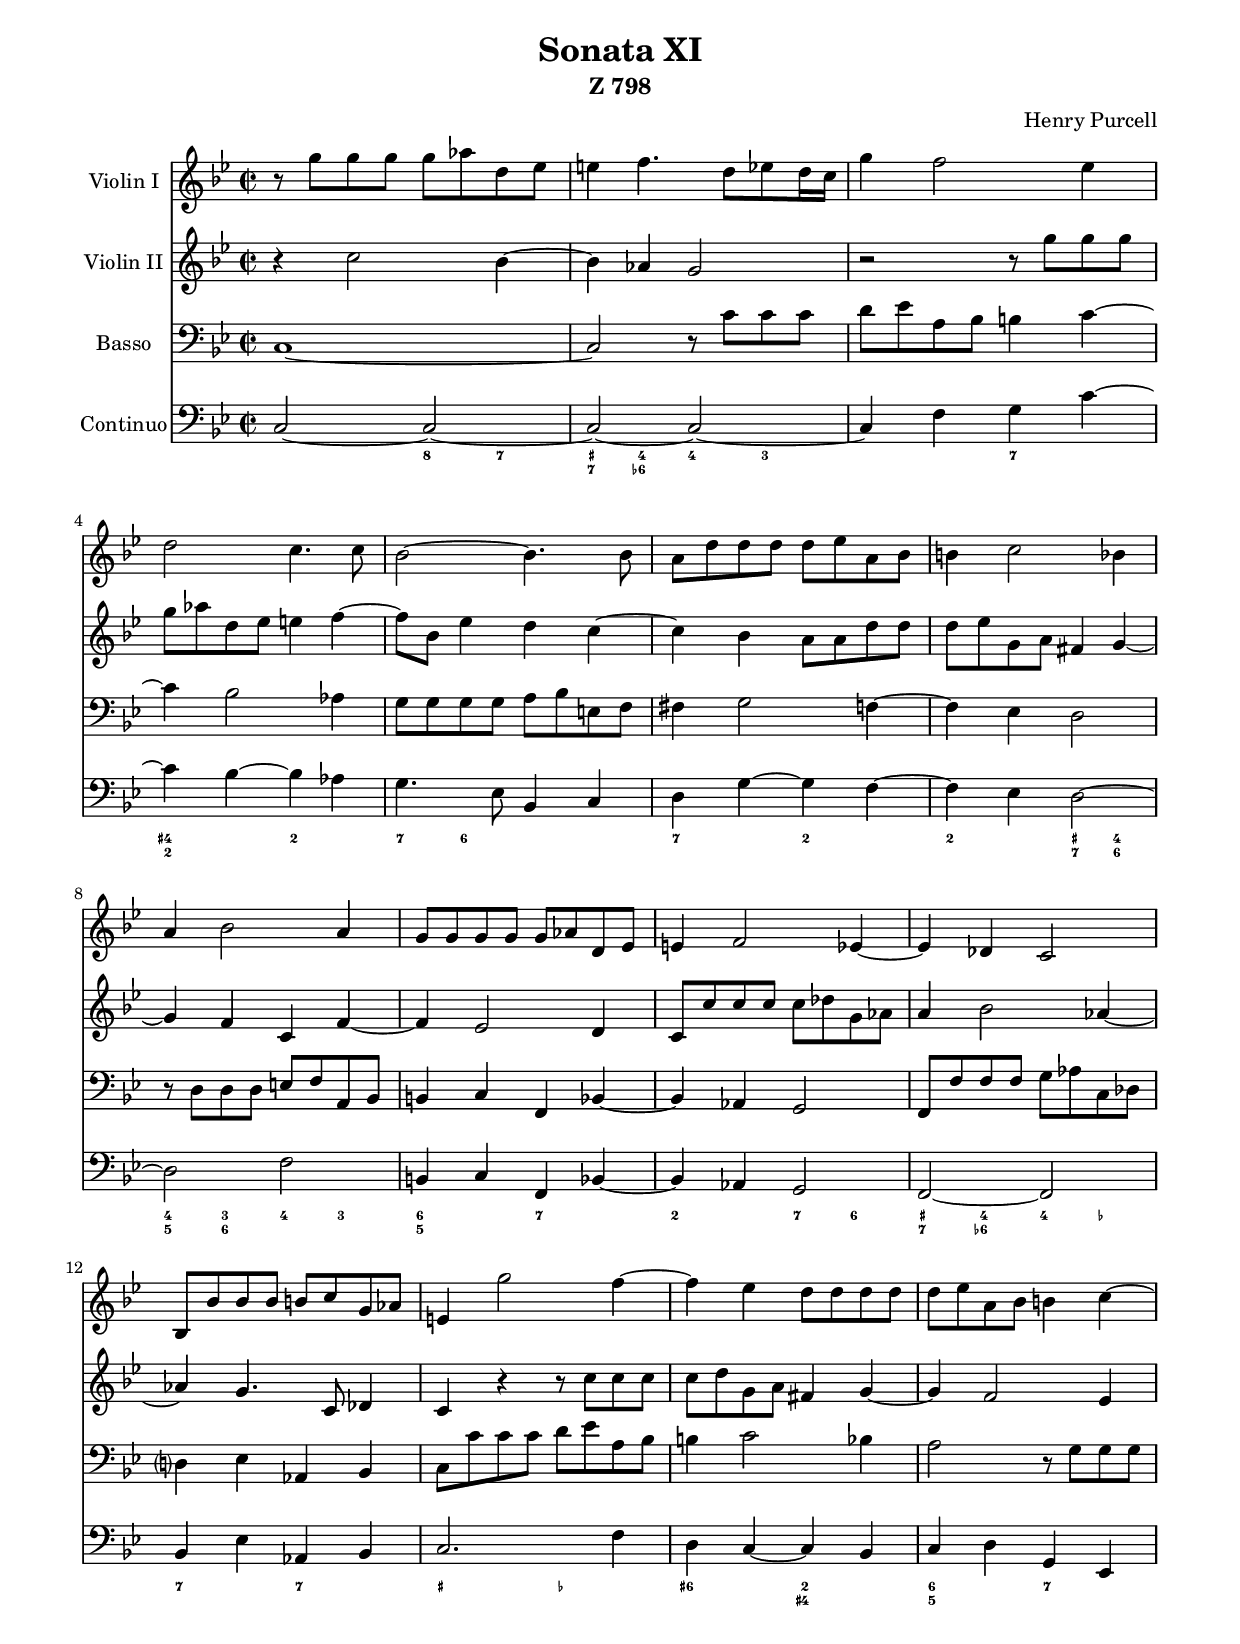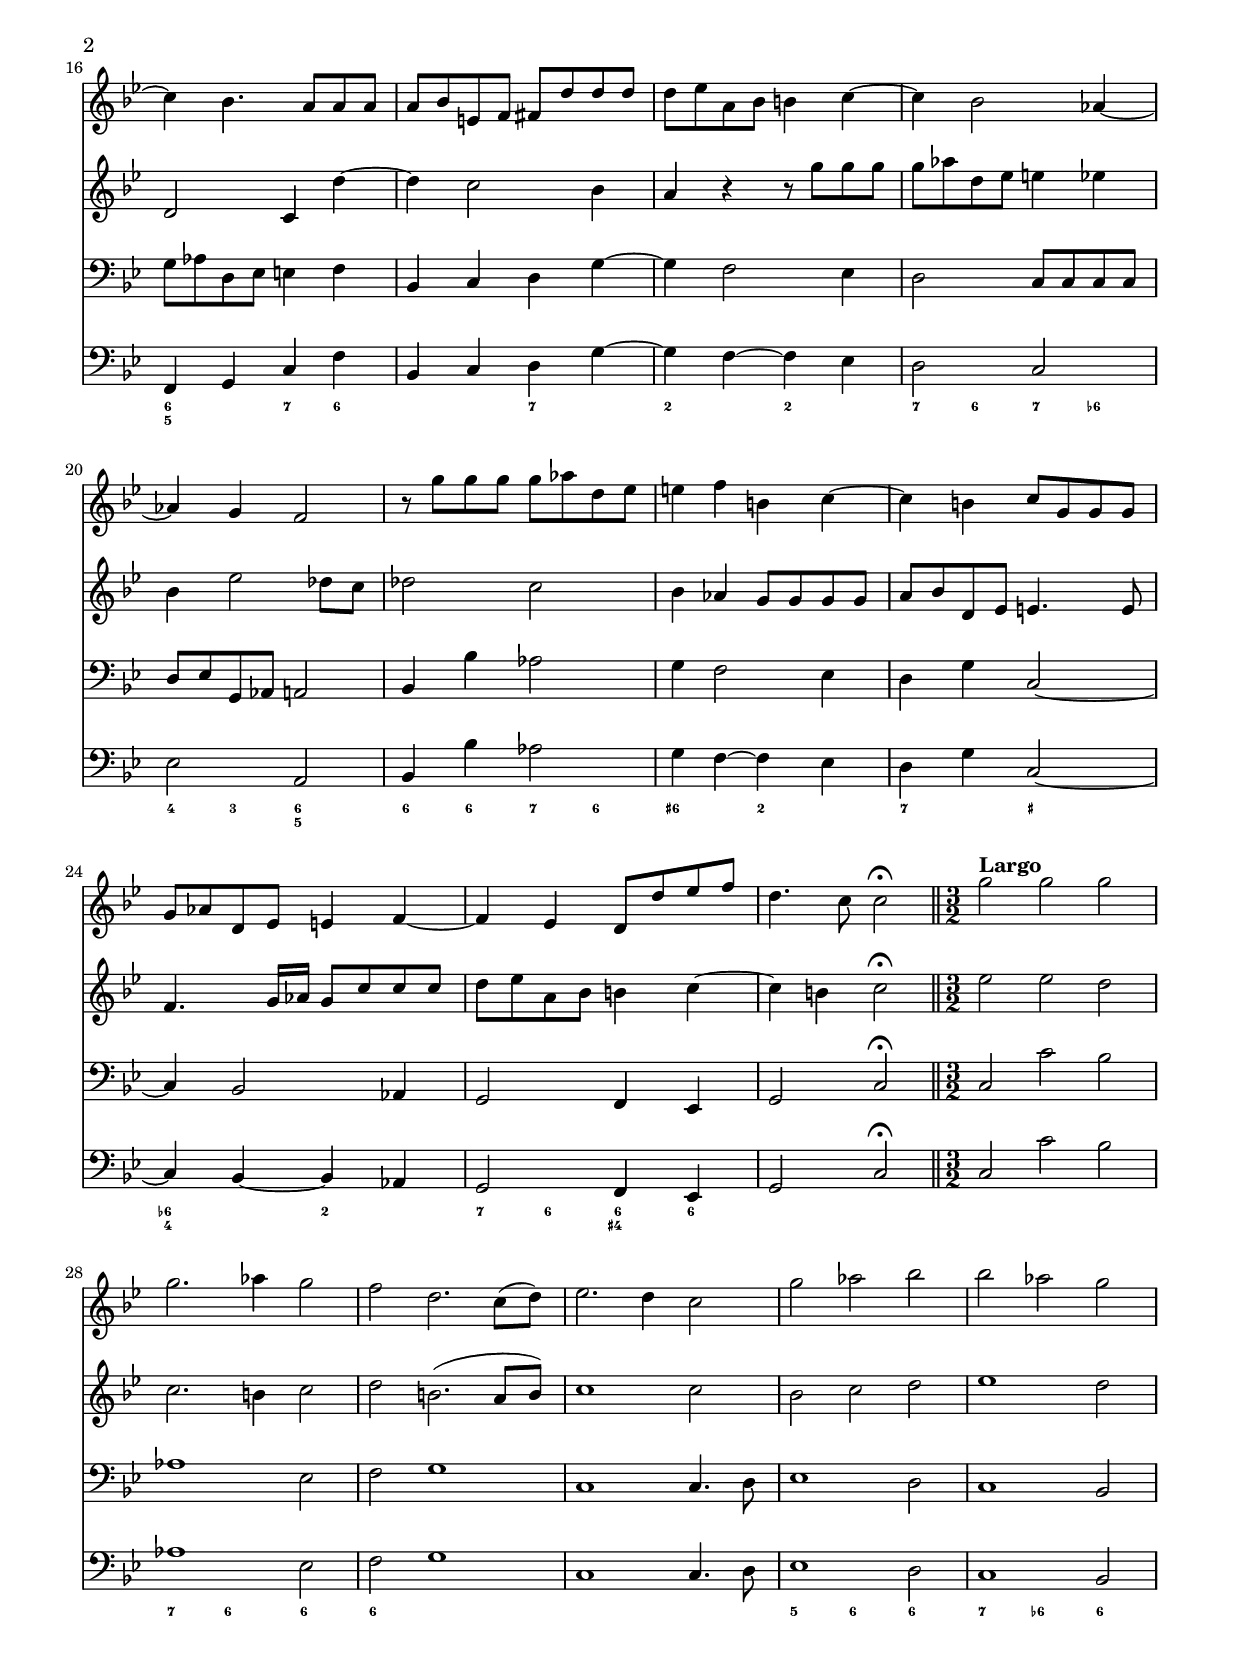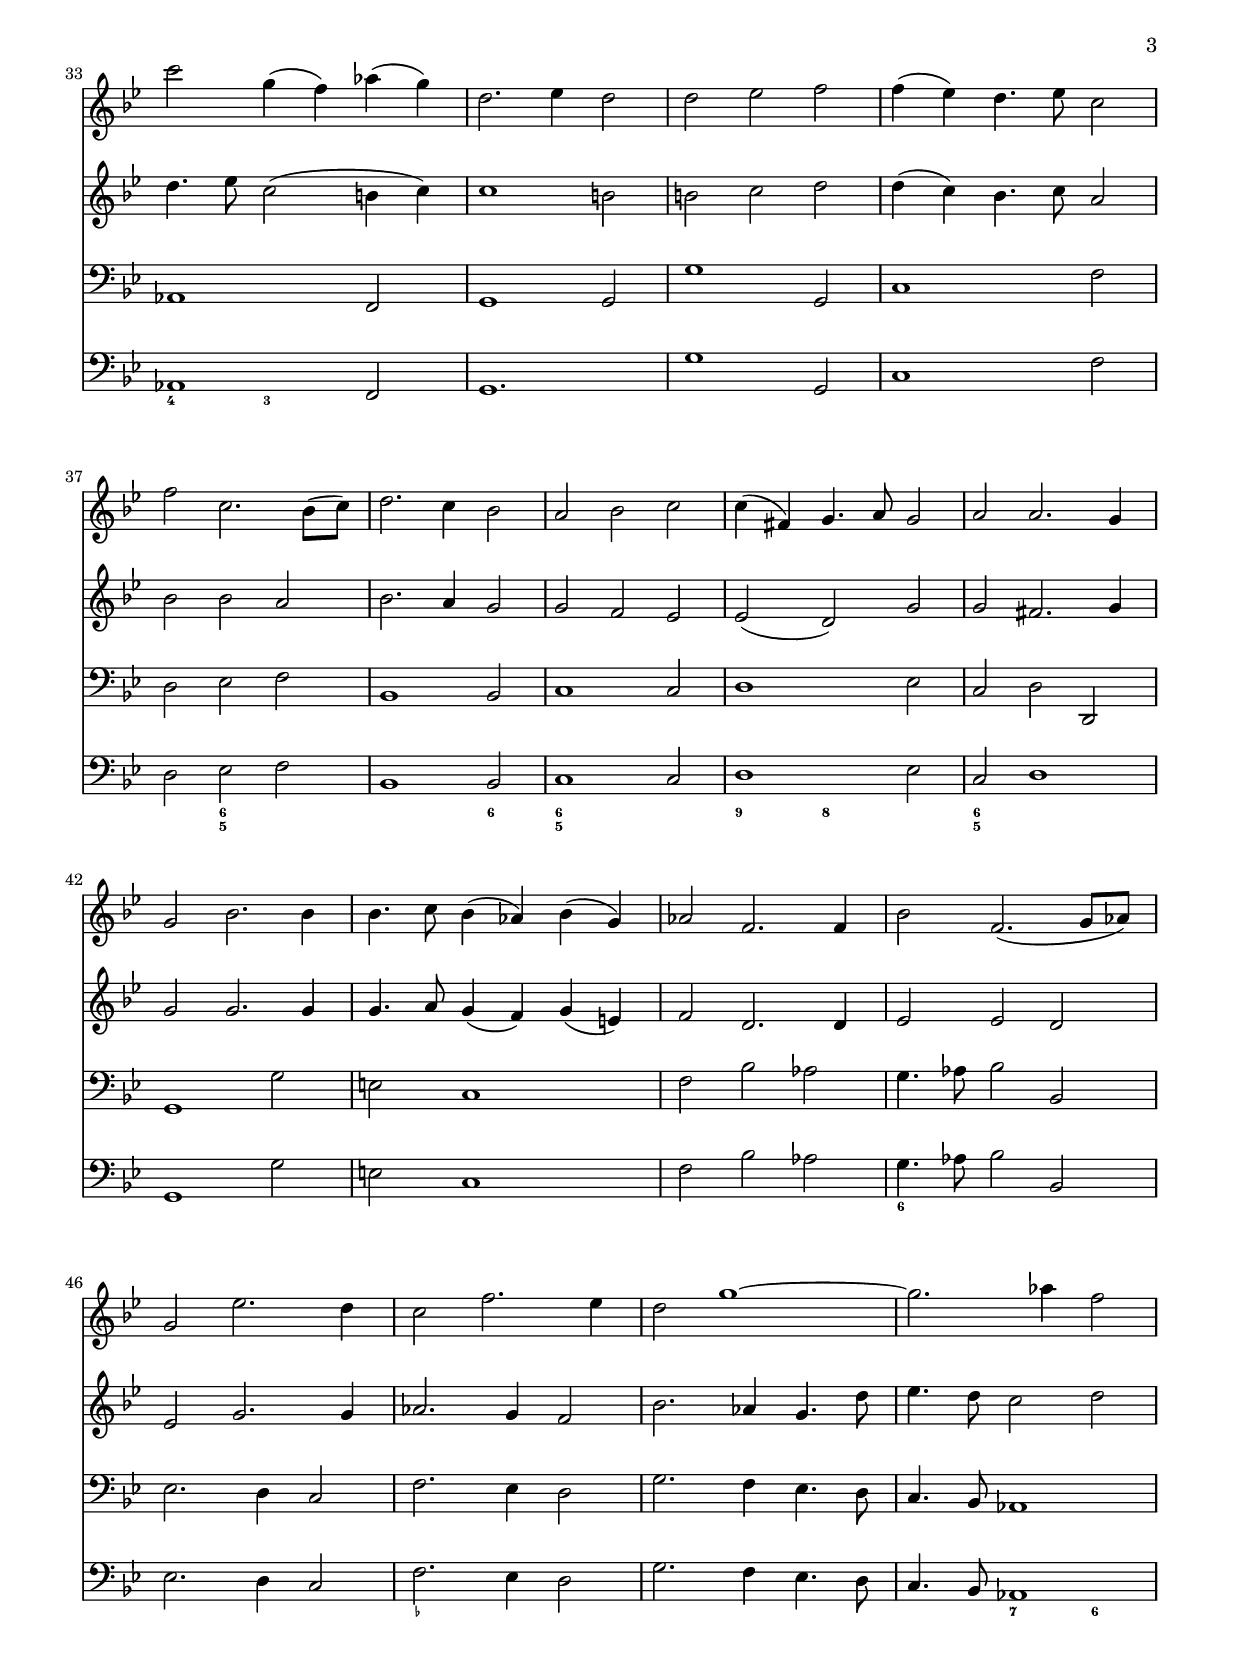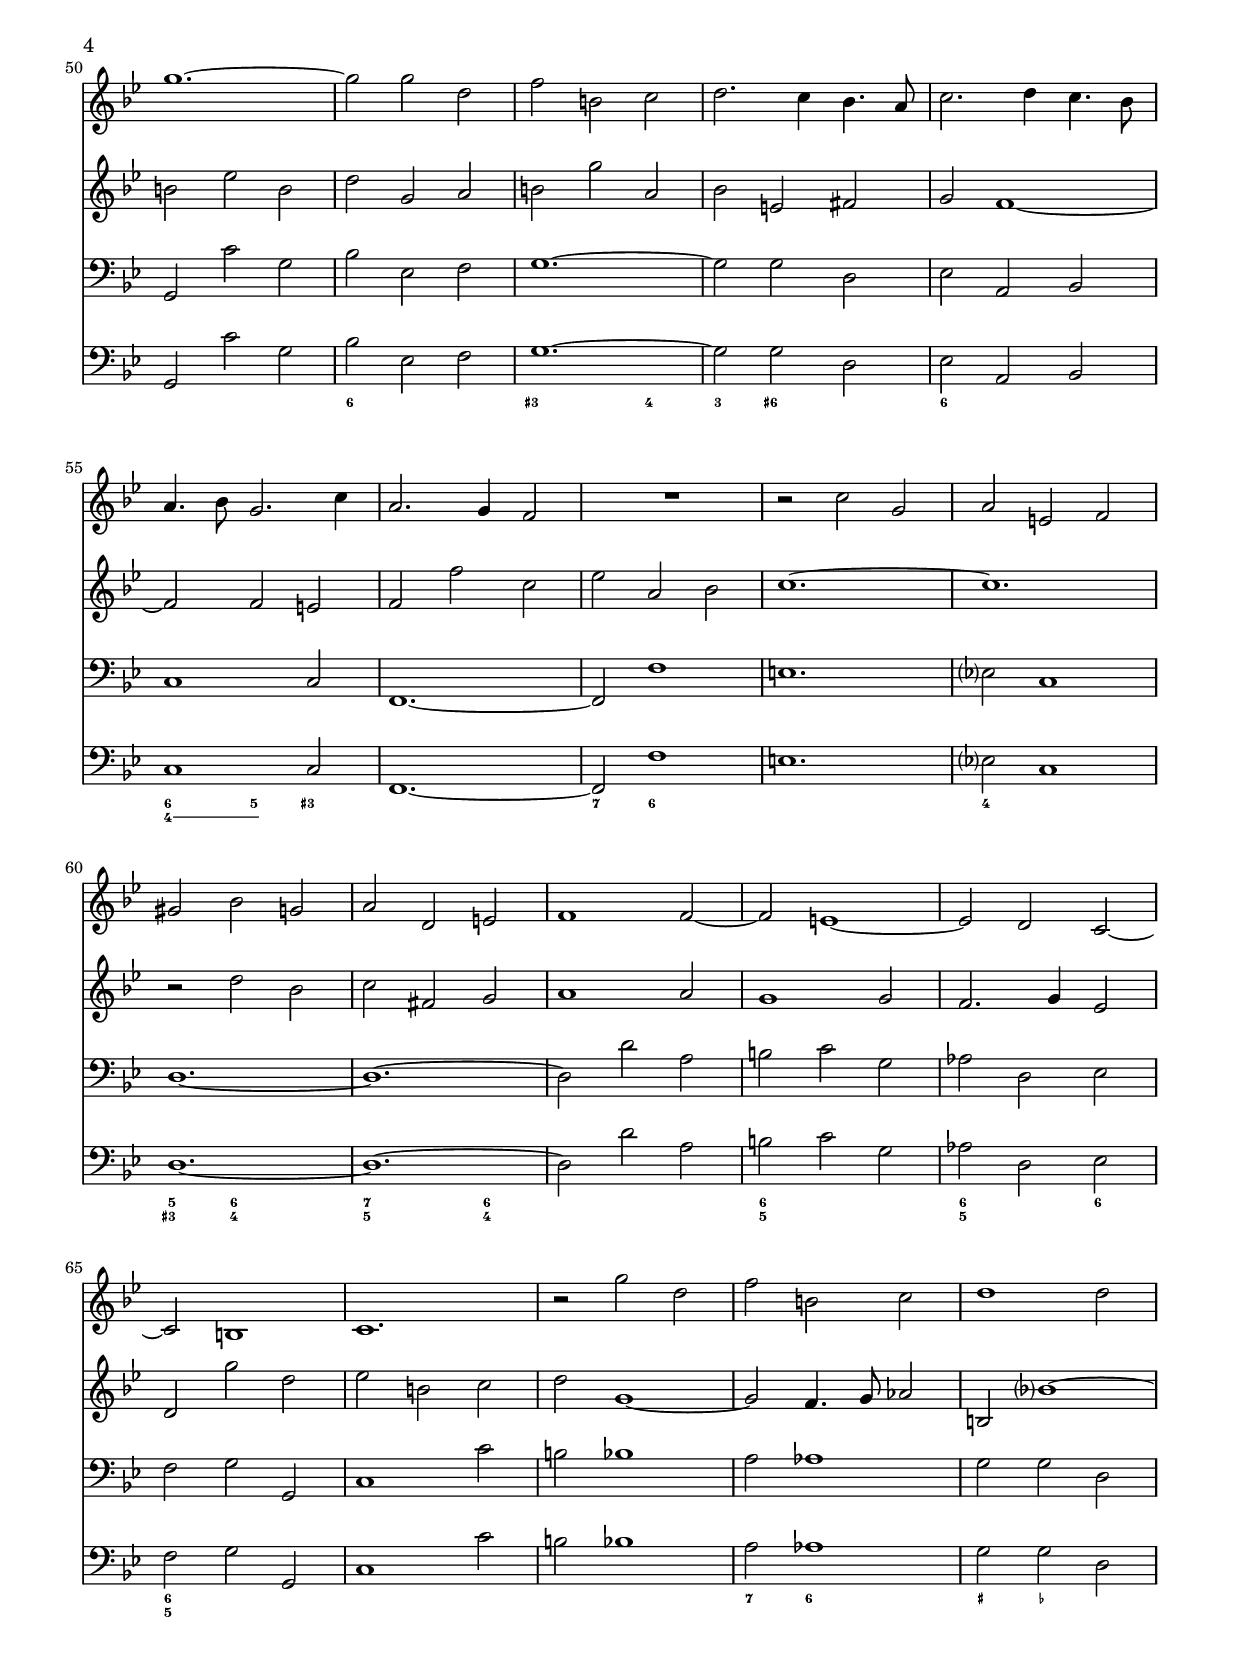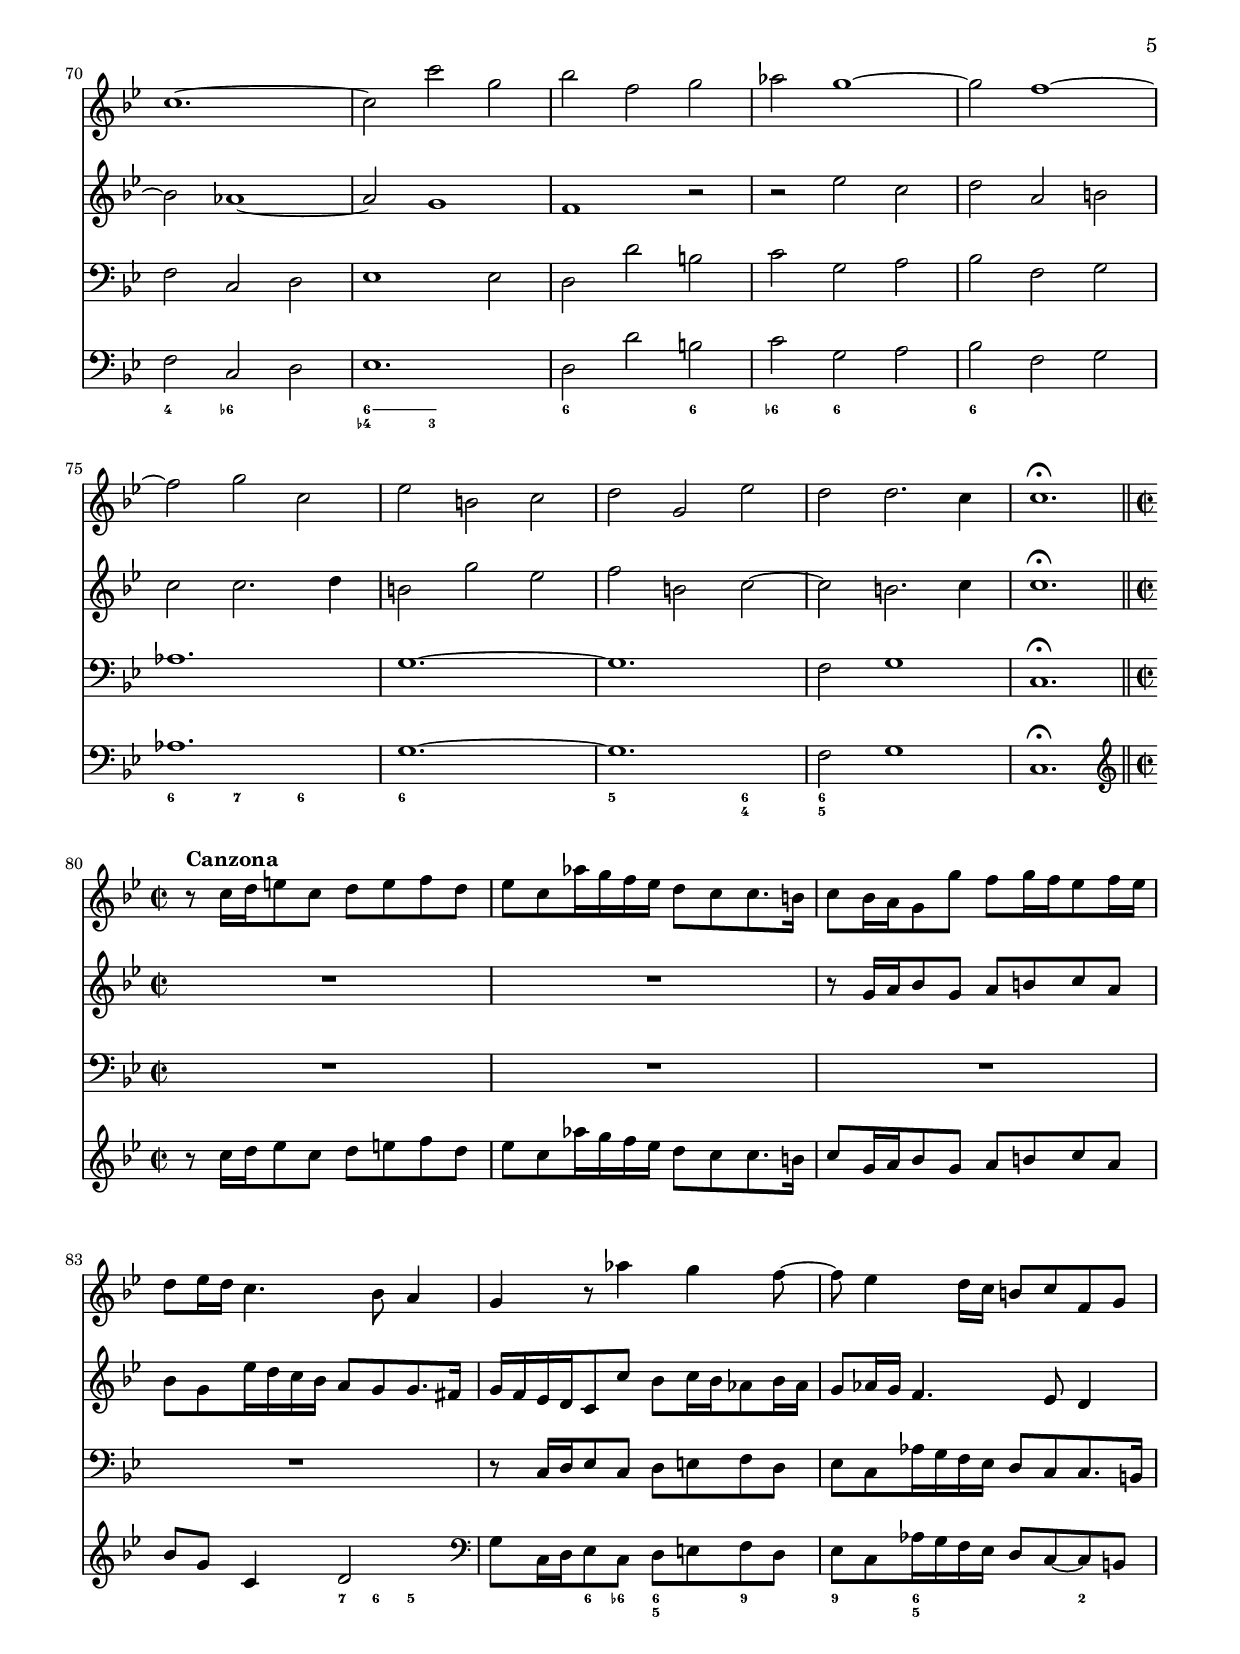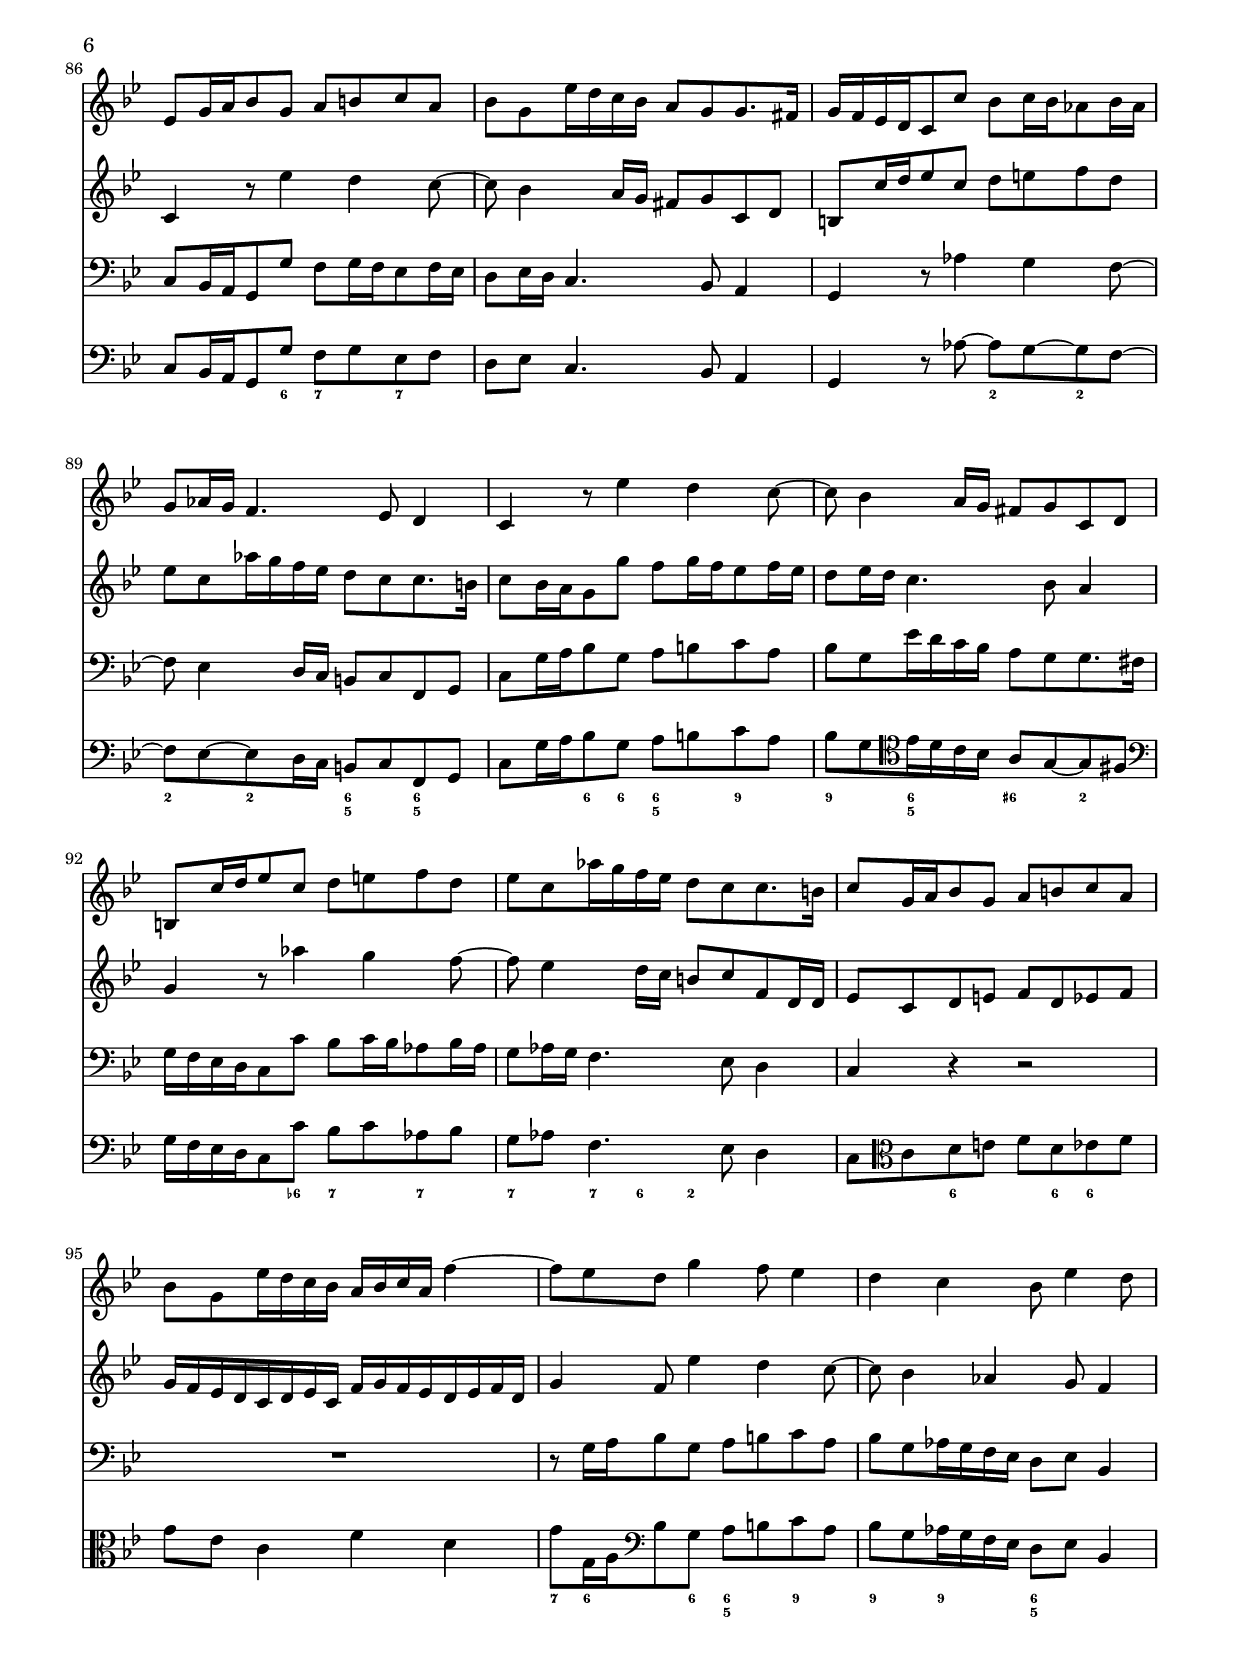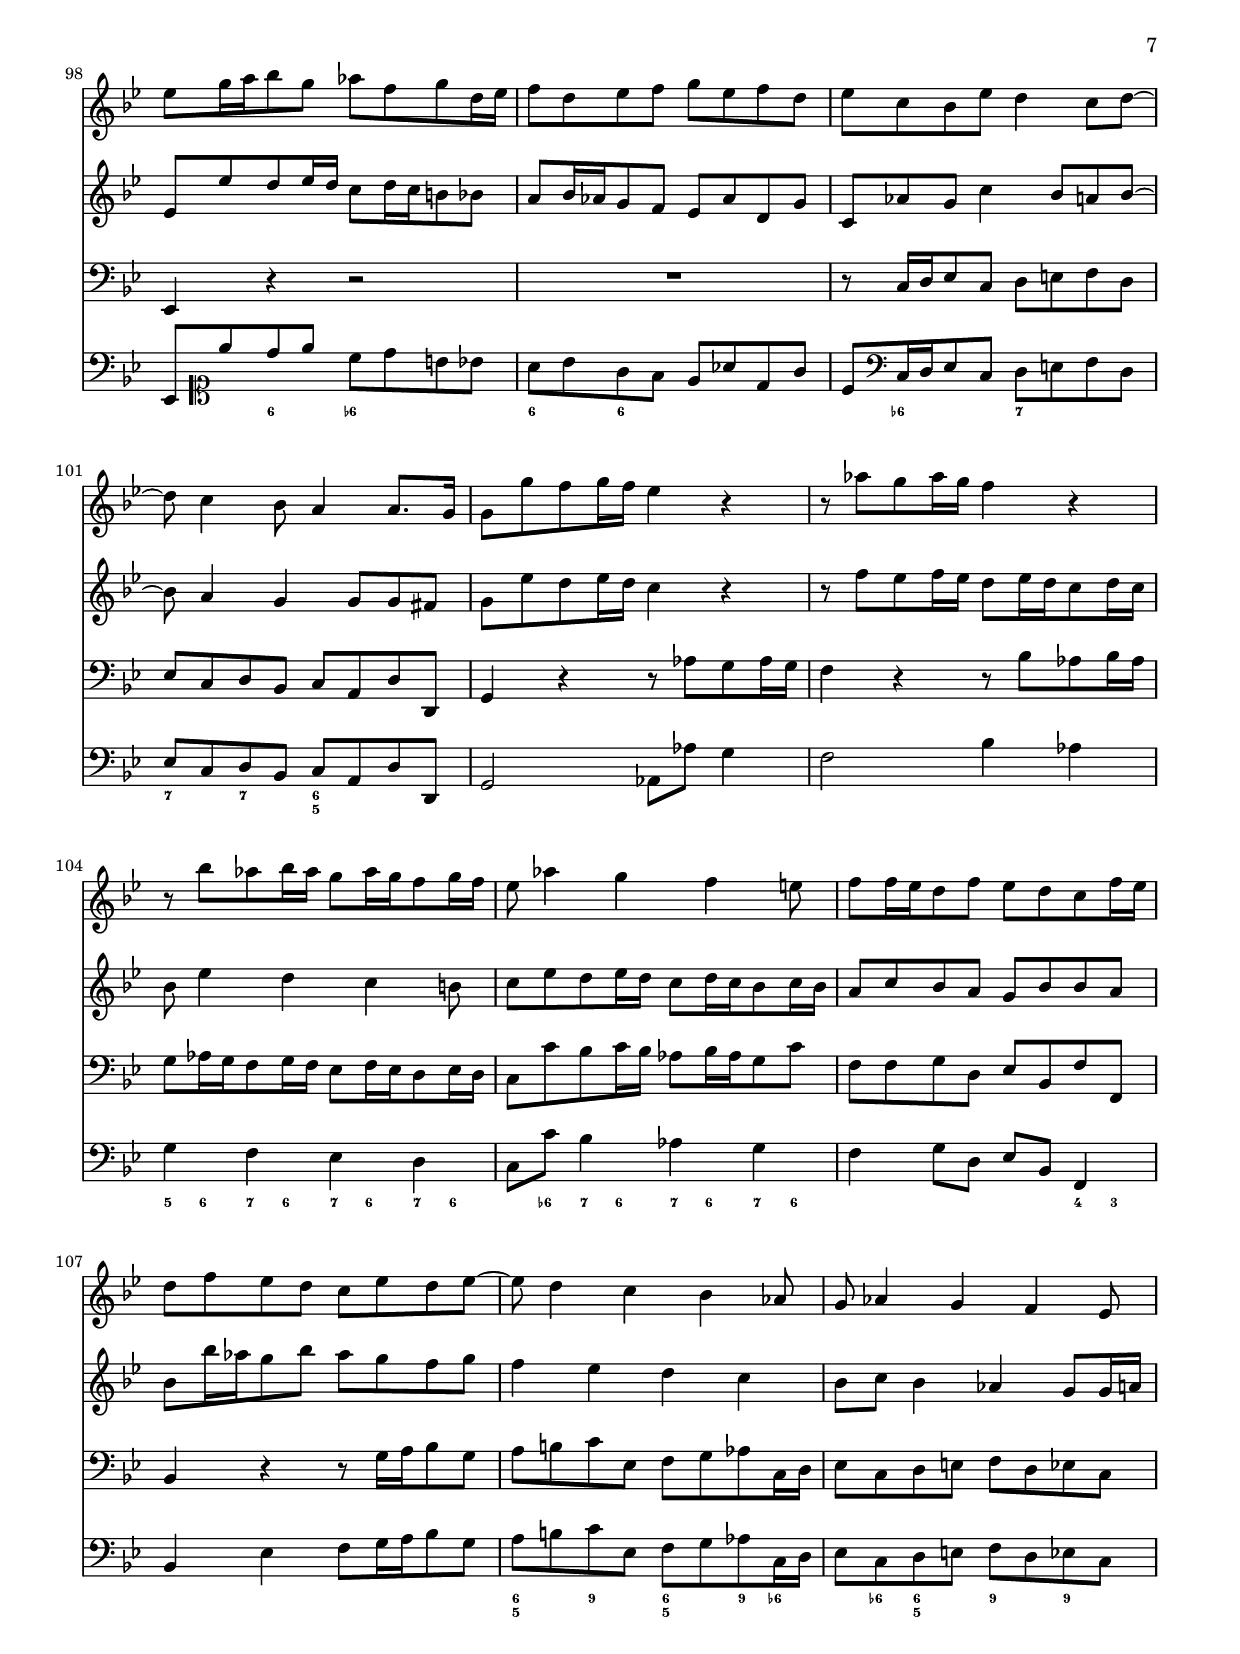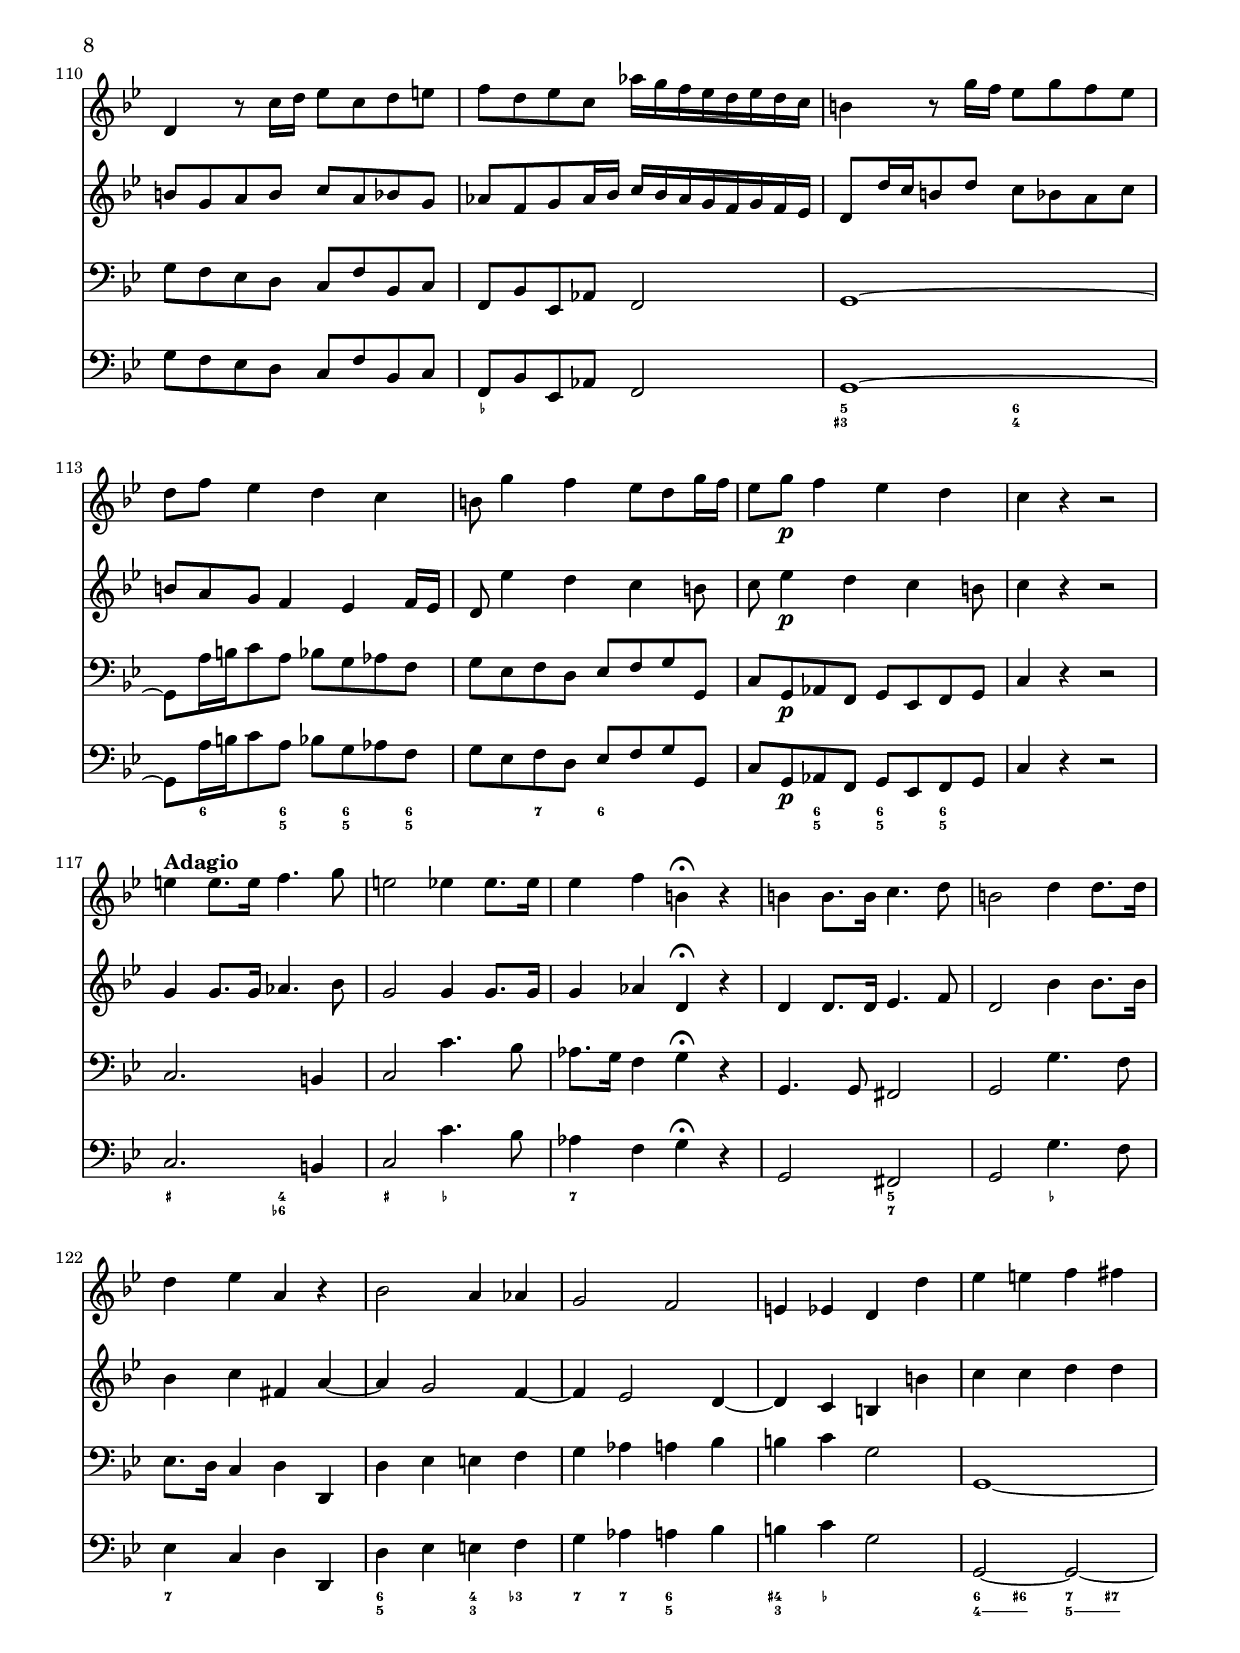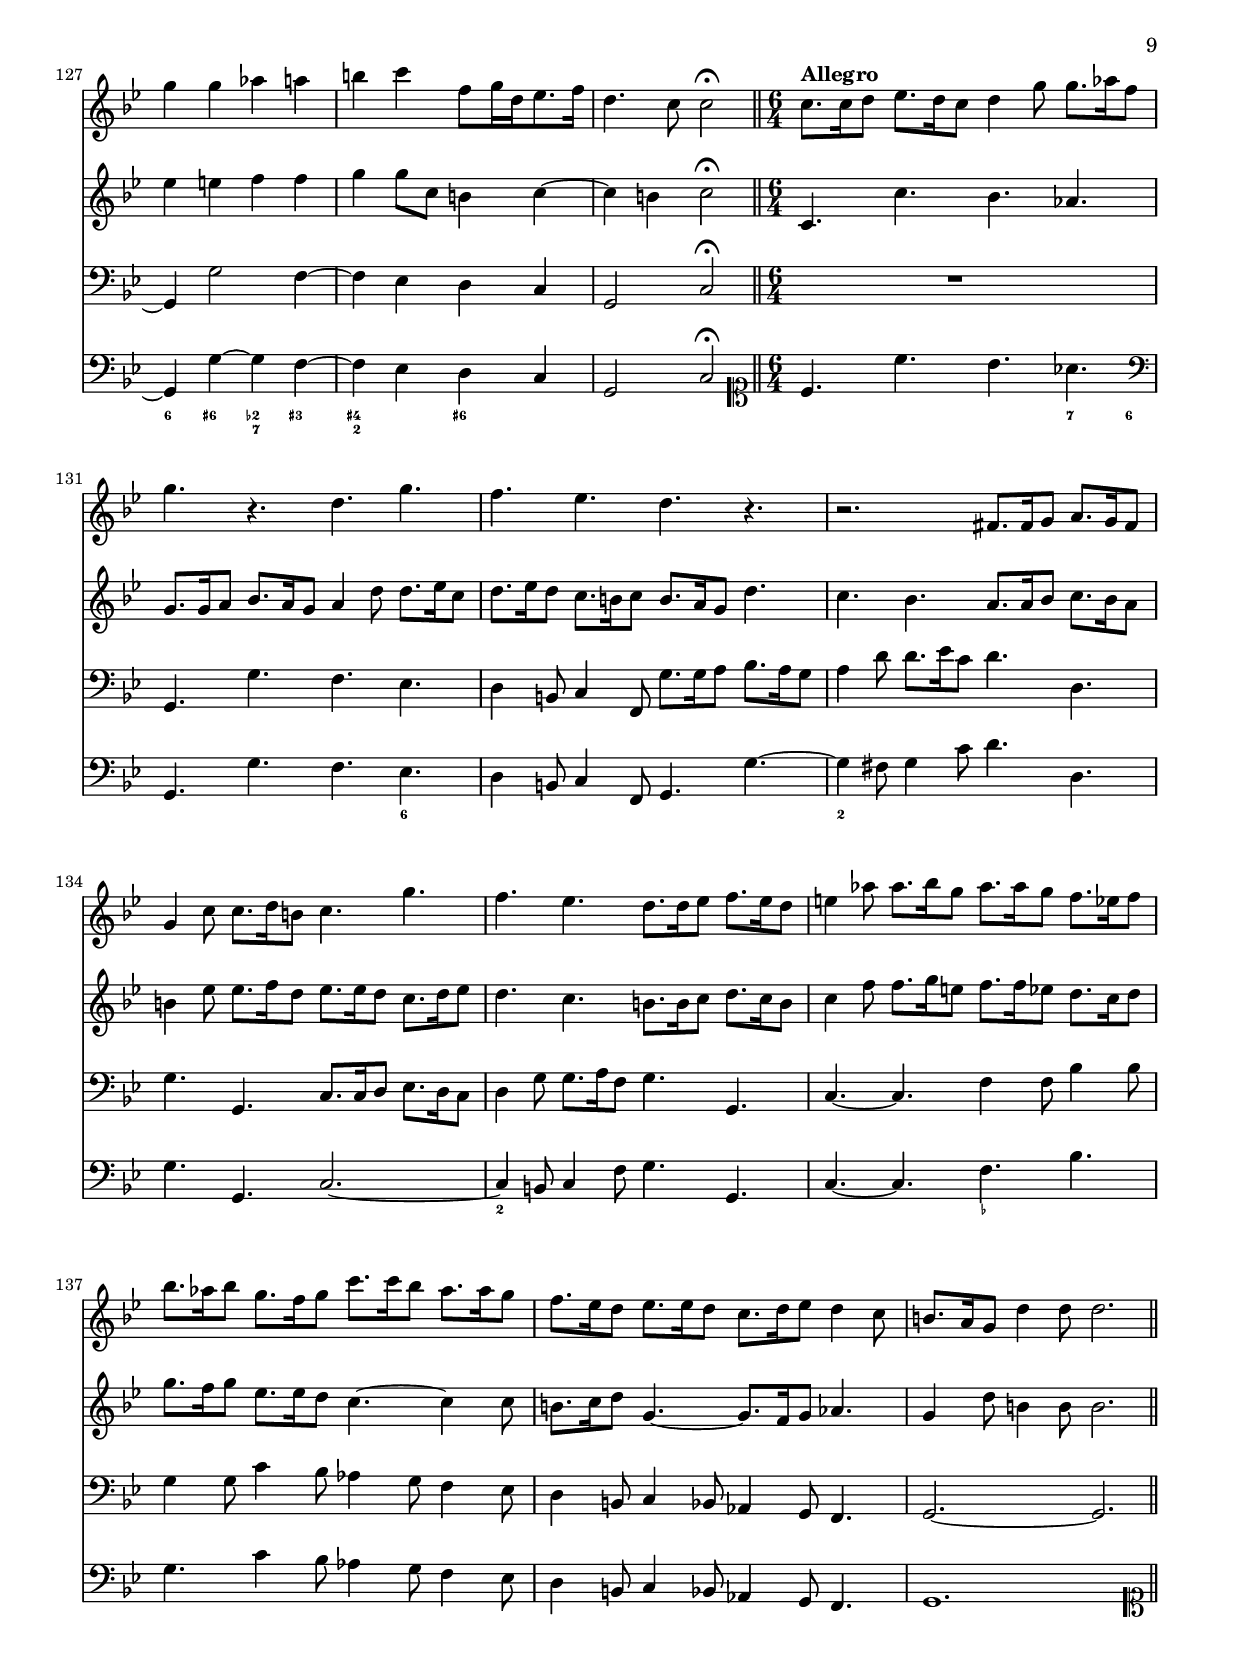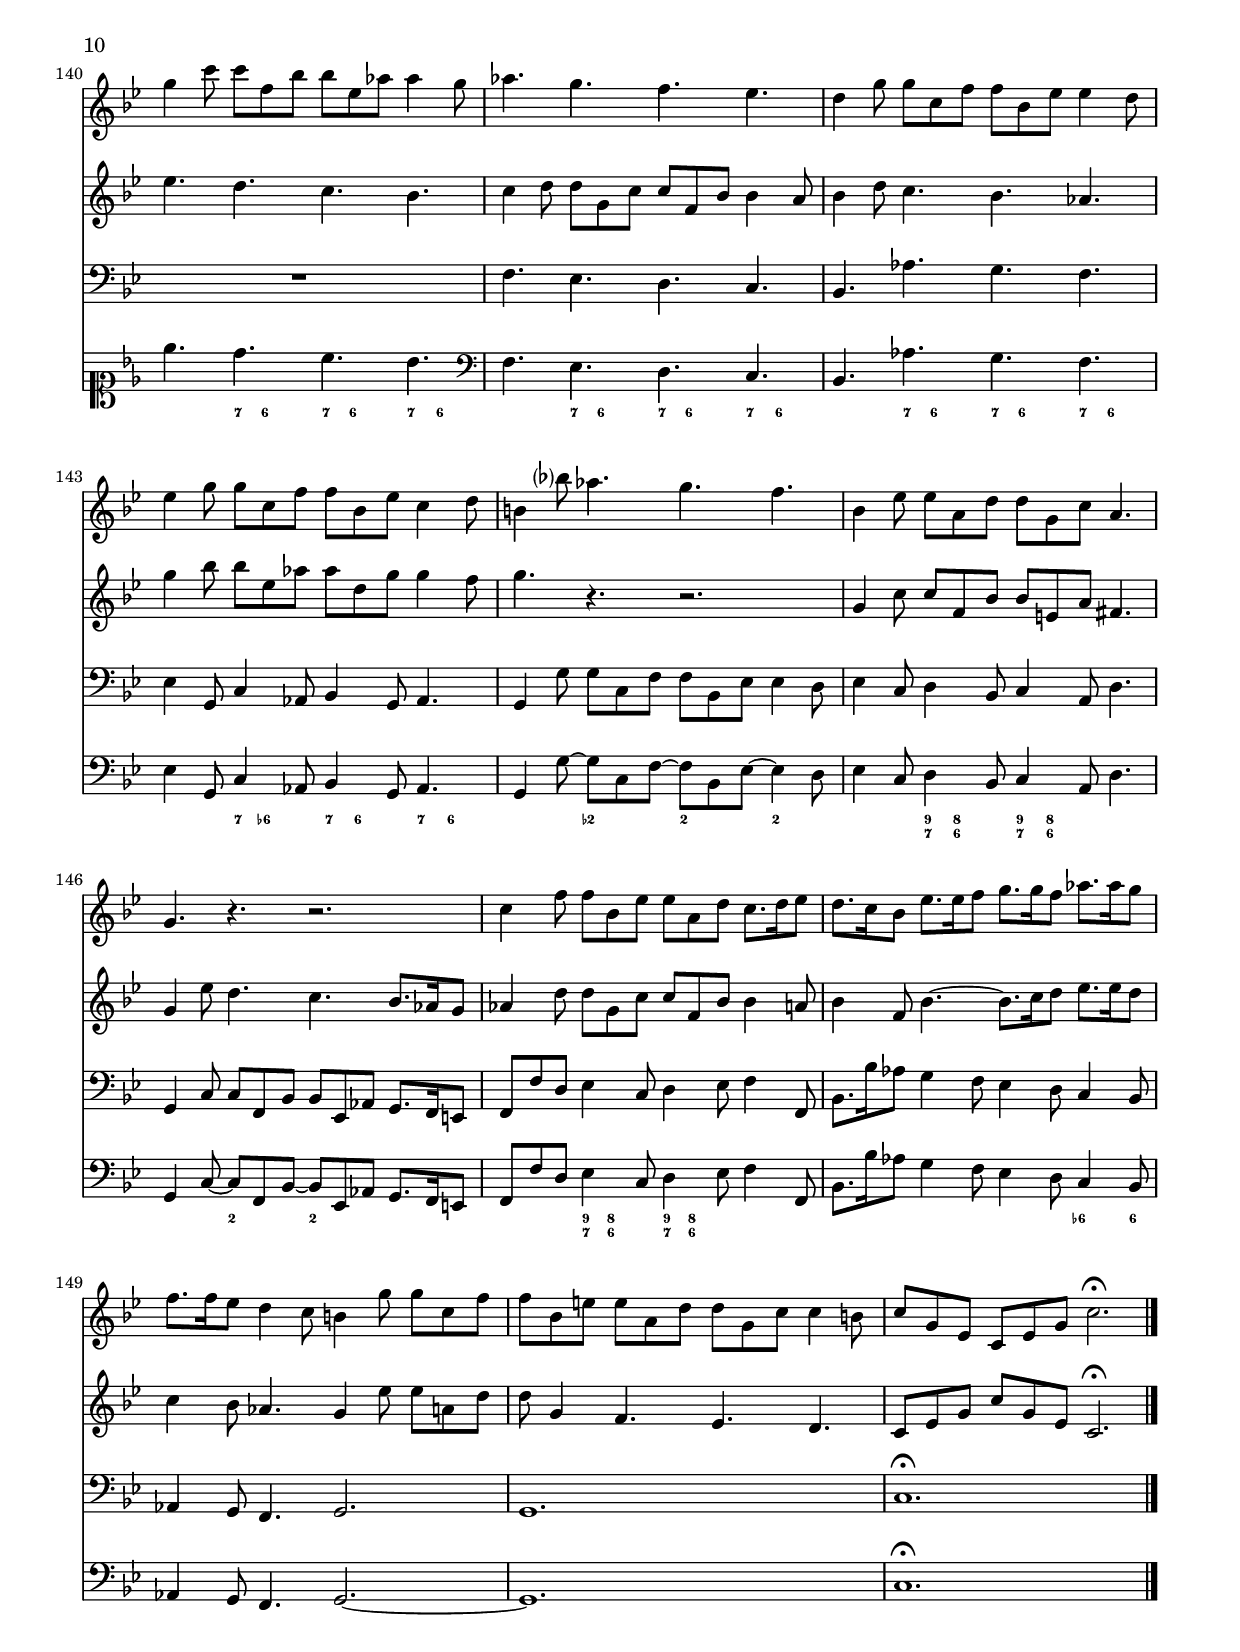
\version "2.18.2"

\include "config.ly"

adag  = \markup { \bold Adagio }
alleg = \markup { \bold Allegro }
canz  = \markup { \bold Canzona }
larg  = \markup { \bold Largo }

vlone = \relative c''' {
	\clef treble \key g \minor \time 2/2
	r8 g g g g aes d, es
	e4 f4. d8 es d16 c
	g'4 f2 es4
	d2 c4. c8                                          % m 4
	bes2 ~ bes4. bes8
	a d d d d es a, bes
	b4 c2 bes4
	a4 bes2 a4                                         % m 8
	g8 g g g g aes d, es
	e4 f2 es4 ~
	es des c2
	bes8 bes' bes bes b c g aes                        % m 12
	e4 g'2 f4 ~
	f es d8 d d d
	d es a, bes b4 c ~
	c bes4. a8 a a                                     % m 16
	a bes e, f fis d' d d
	d es a, bes b4 c ~
	c bes2 aes4 ~
	aes g f2                                           % m 20
	r8 g' g g g aes d, es
	e4 f b, c ~
	c b c8 g g g
	g aes d, es e4 f ~                                 % m 24
	f es d8 d' es f
	d4. c8 c2\fermata \bar "||"

	% largo
	\time 3/2 g'2^\larg g g
	g2. aes4 g2                                        % m 28
	f d2. c8( d)
	es2. d4 c2
	g' aes bes
	bes aes g                                          % m 32
	c g4( f) aes( g)
	d2. es4 d2
	d es f
	f4( es) d4. es8 c2                                 % m 36
	f c2. \shape #'((0 . 0) (0 . -0.3) (0 . -0.3) (0 . 0)) Slur
	    bes8( c)
	d2. c4 bes2
	a bes c
	c4( fis,) g4. a8 g2                                % m 40
	a2 a2. g4
	g2 bes2. bes4
	bes4. c8 bes4( aes) bes( g)
	aes2 f2. f4                                        % m 44
	bes2 f2.( g8 aes)
	g2 es'2. d4
	c2 f2. es4
	d2 g1 ~                                            % m 48
	g2. aes4 f2
	g1. ~
	g2 g d
	f b, c                                             % m 52
	d2. c4 bes4. a8
	c2. d4 c4. bes8
	a4. bes8 g2. c4
	a2. g4 f2                                          % m 56
	R1.
	r2 c' g
	a e f
	gis bes g                                          % m 60
	a d, e
	f1 f2 ~
	f e1 ~
	e2 d c ~                                           % m 64
	c b1
	c1.
	r2 g'' d
	f b, c                                             % m 68
	d1 d2
	c1. ~
	c2 c' g
	bes f g                                            % m 72
	aes g1 ~
	g2 f1 ~
	f2 g c,
	es b c                                             % m 76
	d g, es'
	d d2. c4
	c1.\fermata \bar "||"

	% canzona
	\time 2/2 r8^\canz c16 d e8 c d e f d              % m 80
	es c aes'16 g f es d8 c c8. b16
	c8 bes16 a g8 g' f g16 f es8 f16 es
	d8 es16 d c4. bes8 a4
	g r8 aes'4 g f8 ~                                  % m 84
	f es4 d16 c b8 c f, g
	es g16 a bes8 g a b c a
	bes g es'16 d c bes a8 g g8. fis16
	g f es d c8 c' bes c16 bes aes8 bes16 aes          % m 88
	g8 aes16 g f4. es8 d4
	c r8 es'4 d c8 ~
	c bes4 a16 g fis8 g c, d
	b c'16 d es8 c d e f d                             % m 92
	es c aes'16 g f es d8 c c8. b16
	c8 g16 a bes8 g a b c a
	bes g es'16 d c bes a bes c a f'4 ~
	f8 es d g4 f8 es4                                  % m 96
	d c bes8 es4 d8
	es g16 a bes8 g aes f g d16 es
	f8 d es f g es f d
	es c bes es d4 c8 d ~                              % m 100
	d c4 bes8 a4 a8. g16
	g8 g' f g16 f es4 r
	r8 aes g aes16 g f4 r
	r8 bes aes bes16 aes g8 aes16 g f8 g16 f           % m 104
	es8 aes4 g f e8
	f f16 es d8 f es d c f16 es
	d8 f es d c es d es ~
	es d4 c bes aes8                                   % m 108
	g aes4 g f es8
	d4 r8 c'16 d es8 c d e
	f d es c aes'16 g f es d es d c
	b4 r8 g'16 f es8 g f es                            % m 112
	d f es4 d c
	b8 g'4 f es8 d g16 f
	es8 g\p f4 es d
	c r r2                                             % m 116

	% adagio
	e4^\adag e8. e16 f4. g8
	e2 es4 es8. es16
	es4 f b,\fermata r
	b4 b8. b16 c4. d8                                  % m 120
	b2 d4 d8. d16
	d4 es a, r
	bes2 a4 aes
	g2 f                                               % m 124
	e4 es d d'
	es e f fis
	g g aes a
	b c f,8 g16 d es8. f16                             % m 128
	d4. c8 c2\fermata \bar "||"

	\time 6/4    % really 12/8, so fix beaming
	\set Timing.beamExceptions = #'()
	\set Timing.baseMoment = #(ly:make-moment 1/8)
	\set Timing.beatStructure = #'(3 3 3 3)
	c8.^\alleg c16 d8 es8. d16 c8 d4 g8 g8.
	    aes16 f8
	g4. r d g
	f es d r                                           % m 132
	r2. fis,8. fis16 g8 a8. g16 fis8
	g4 c8 c8. d16 b8 c4. g'
	f es d8. d16 es8 f8. es16 d8
	e4 aes8 aes8. bes16 g8 aes8. aes16 g8 f8. es16 f8  % m 136
	bes8. aes16 bes8 g8. f16 g8 c8. c16 bes8 aes8.
	    aes16 g8
	f8. es16 d8 es8. es16 d8 c8. d16 es8 d4 c8
	b8. a16 g8 d'4 d8 d2.
	g4 c8 c f, bes bes es, aes aes4 g8                 % m 140
	aes4. g f es
	d4 g8 g c, f f bes, es es4 d8
	es4 g8 g c, f f bes, es c4 d8
	b4 bes'?8 aes4. g f                                % m 144
	bes,4 es8 es a, d d g, c a4.
	g r r2.
	c4 f8 f bes, es es a, d c8. d16 es8
	d8. c16 bes8 es8. es16 f8 g8. g16 f8 aes8. aes16
	    g8                                             % m 148
	f8. f16 es8 d4 c8 b4 g'8 g c, f
	f bes, e e a, d d g, c c4 b8
	c g es c es g c2.\fermata \bar "|."
}

vltwo = \relative c'' {
	\clef treble \key g \minor \time 2/2
	r4 c2 bes4 ~
	bes aes g2
	r2 r8 g' g g
	g aes d, es e4 f ~                           % m 4
	f8 bes, es4 d c ~
	c bes a8 a d d
	d es g, a fis4 g ~
	g f c f ~                                    % m 8
	f es2 d4
	c8 c' c c c des g, aes
	a4 bes2 aes4 ~
	aes g4. c,8 des4                             % m 12
	c r r8 c' c c
	c d g, a fis4 g ~
	g f2 es4
	d2 c4 d' ~                                   % m 16
	d c2 bes4
	a r r8 g' g g
	g aes d, es e4 es
	bes es2 des8 c                               % m 20
	des2 c
	bes4 aes g8 g g g
	a bes d, es e4. e8
	f4. g16 aes g8 c c c                         % m 24
	d es a, bes b4 c ~
	c b c2\fermata \bar "||"

	% largo
	\time 3/2 es2 es d
	c2. b4 c2                                    % m 28
	d b2.( a8 b)
	c1 c2
	bes c d
	es1 d2                                       % m 32
	d4. es8 c2( b4 c)
	c1 b2
	b c d
	d4( c) bes4. c8 a2                           % m 36
	bes bes a
	bes2. a4 g2
	g f es
	es( d) g                                     % m 40
	g fis2. g4
	g2 g2. g4
	g4. a8 g4( f) g( e)
	f2 d2. d4                                    % m 44
	es2 es d
	es g2. g4
	aes2. g4 f2
	bes2. aes4 g4. d'8                           % m 48
	es4. d8 c2 d
	b es b
	d g, a
	b g' a,                                      % m 52
	bes e, fis
	g f1 ~
	f2 f e
	f f' c                                       % m 56
	es a, bes
	c1. ~
	c
	r2 d bes                                     % m 60
	c fis, g
	a1 a2
	g1 g2
	f2. g4 es2                                   % m 64
	d g' d
	es b c
	d g,1 ~
	g2 f4. g8 aes2                               % m 68
	b, bes'?1 ~
	bes2 aes1 ~
	aes2 g1
	f1 r2                                        % m 72
	r es' c
	d a b
	c c2. d4
	b2 g' es                                     % m 76
	f b, c ~
	c b2. c4
	c1.\fermata \bar "||"

	% canzona
	\time 2/2 R1*2
	r8 g16 a bes8 g a b c a
	bes g es'16 d c bes a8 g g8. fis16
	g f es d c8 c' bes c16 bes aes8 bes16 aes    % m 84
	g8 aes16 g f4. es8 d4
	c r8 es'4 d c8 ~
	c bes4 a16 g fis8 g c, d
	b8 c'16 d es8 c d e f d                      % m 88
	es c aes'16 g f es d8 c c8. b16
	c8 bes16 a g8 g' f g16 f es8 f16 es
	d8 es16 d c4. bes8 a4
	g r8 aes'4 g f8 ~                            % m 92
	f es4 d16 c b8 c f, d16 d
	es8 c d e f d es f
	g16 f es d c d es c f g f es d es f d
	g4 f8 es'4 d c8 ~                            % m 96
	c bes4 aes g8 f4
	es8 es' d es16 d c8 d16 c b8 bes
	a bes16 aes g8 f es8 aes d, g
	c, aes' g c4 bes8 a bes ~                    % m 100
	bes a4 g g8 g fis
	g es' d es16 d c4 r
	r8 f es f16 es d8 es16 d c8 d16 c
	bes8 es4 d c b8                              % m 104
	c es d es16 d c8 d16 c bes8 c16 bes
	a8 c bes a g bes bes a
	bes bes'16 aes g8 bes aes g f g
	f4 es d c                                    % m 108
	bes8 c bes4 aes g8 g16 a
	b8 g a b c a bes g
	aes f g aes16 bes c bes aes g f g f es
	d8 d'16 c b8 d c bes a c                     % m 112
	b a g f4 es f16 es
	d8 es'4 d c b8
	c es4\p d c b8
	c4 r r2                                      % m 116

	% adagio
	g4 g8. g16 aes4. bes8
	g2 g4 g8. g16
	g4 aes d,\fermata r
	d d8. d16 es4. f8                            % m 120
	d2 bes'4 bes8. bes16
	bes4 c fis, a ~
	a g2 f4 ~
	f es2 d4 ~                                   % m 124
	d c b b'
	c c d d
	es e f f
	g g8 c, b4 c ~                               % m 128
	c b c2\fermata \bar "||"

	\time 6/4
	\set Timing.beamExceptions = #'()
	\set Timing.baseMoment = #(ly:make-moment 1/8)
	\set Timing.beatStructure = #'(3 3 3 3)
	c,4. c' bes aes
	g8. g16 a8 bes8. a16 g8 a4 d8 d8. es16 c8
	d8. es16 d8 c8. b16 c8 b8. a16 g8 d'4.       % m 132
	c bes a8. a16 bes8 c8. bes16 a8
	b4 es8 es8. f16 d8 es8. es16 d8 c8. d16 es8
	d4. c b8. b16 c8 d8. c16 b8
	c4 f8 f8. g16 e8 f8. f16 es8 d8. c16 d8      % m 136
	g8. f16 g8 es8. es16 d8 c4. ~ c4 c8
	b8. c16 d8 g,4. ~ g8. f16 g8 aes4.
	g4 d'8 b4 b8 b2. \bar "||"
	es4. d c bes                                 % m 140
	c4 d8 d g, c c f, bes bes4 a8
	bes4 d8 c4. bes aes
	g'4 bes8 bes es, aes aes d, g g4 f8
	g4. r r2.                                    % m 144
	g,4 c8 c f, bes bes e, a fis4.
	g4 es'8 d4. c bes8. aes16 g8
	aes4 d8 d g, c c f, bes bes4 a8
	bes4 f8 bes4. ~ bes8. c16 d8 es8. es16 d8    % m 148
	c4 bes8 aes4. g4 es'8 es a, d
	d g,4 f4. es d
	c8 es g c g es c2.\fermata \bar "|."
}

basso = \relative c {
	\clef bass \key g \minor \time 2/2
	c1 ~
	c2 r8 c' c c
	d es a, bes b4 c ~
	c bes2 aes4                                  % m 4
	g8 g g g a bes e, f
	fis4 g2 f4 ~
	f es d2
	r8 d d d e f a, bes                          % m 8
	b4 c f, bes ~
	bes aes g2
	f8 f' f f g aes c, des
	d?4 es aes, bes                              % m 12
	c8 c' c c d es a, bes
	b4 c2 bes4
	a2 r8 g g g
	g aes d, es e4 f                             % m 16
	bes, c d g ~
	g f2 es4
	d2 c8 c c c
	d es g, aes a2                               % m 20
	bes4 bes' aes2
	g4 f2 es4
	d g c,2 ~
	c4 bes2 aes4                                 % m 24
	g2 f4 es
	g2 c\fermata \bar "||"

	% largo
	\time 3/2 c2 c' bes
	aes1 es2                                     % m 28
	f g1
	c,1 c4. d8
	es1 d2
	c1 bes2                                      % m 32
	aes1 f2
	g1 g2
	g'1 g,2
	c1 f2                                        % m 36
	d es f
	bes,1 bes2
	c1 c2
	d1 es2                                       % m 40
	c d d,
	g1 g'2
	e2 c1
	f2 bes aes                                   % m 44
	g4. aes8 bes2 bes,
	es2. d4 c2
	f2. es4 d2
	g2. f4 es4. d8                               % m 48
	c4. bes8 aes1
	g2 c' g
	bes es, f
	g1. ~                                        % m 52
	g2 g d
	es a, bes
	c1 c2
	f,1. ~                                       % m 56
	f2 f'1
	e1.
	es?2 c1
	d1. ~                                        % m 60
	d ~
	d2 d' a
	b c g
	aes d, es                                    % m 64
	f g g,
	c1 c'2
	b bes1
	a2 aes1                                      % m 68
	g2 g d
	f c d
	es1 es2
	d d' b                                       % m 72
	c g a
	bes f g
	aes1.
	g ~                                          % m 76
	g
	f2 g1
	c,1.\fermata \bar "||"

	% canzona
	\time 2/2 R1*4
	r8 c16 d es8 c d e f d                       % m 84
	es c aes'16 g f es d8 c c8. b16
	c8 bes16 a g8 g' f g16 f es8 f16 es
	d8 es16 d c4. bes8 a4
	g r8 aes'4 g f8 ~                            % m 88
	f es4 d16 c b8 c f, g
	c g'16 a bes8 g a b c a
	bes g es'16 d c bes a8 g g8. fis16
	g16 f es d c8 c' bes c16 bes aes8 bes16 aes  % m 92
	g8 aes16 g f4. es8 d4
	c r r2
	R1
	r8 g'16 a bes8 g a b c a                     % m 96
	bes g aes16 g f es d8 es bes4
	es, r r2
	R1
	r8 c'16 d es8 c d e f d                      % m 100
	es c d bes c a d d,
	g4 r r8 aes' g aes16 g
	f4 r r8 bes aes bes16 aes
	g8 aes16 g f8 g16 f es8 f16 es d8 es16 d     % m 104
	c8 c' bes c16 bes aes8 bes16 aes g8 c
	f, f g d es bes f' f,
	bes4 r r8 g'16 a bes8 g
	a b c es, f g aes c,16 d                     % m 108
	es8 c d e f d es c
	g' f es d c f bes, c
	f, bes es, aes f2
	g1 ~                                         % m 112
	g8 a'16 b c8 a bes g aes f
	g es f d es f g g,
	c g\p aes f g es f g
	c4 r r2                                      % m 116

	% adagio
	c2. b4
	c2 c'4. bes8
	aes8. g16 f4 g\fermata r
	g,4. g8 fis2                        % m 120
	g g'4. f8
	es8. d16 c4 d d,
	d' es e f
	g aes a bes                         % m 124
	b c g2
	g,1 ~
	g4 g'2 f4 ~
	f es d c                            % m 128
	g2 c\fermata \bar "||"

	\time 6/4
	\set Timing.beamExceptions = #'()
	\set Timing.baseMoment = #(ly:make-moment 1/8)
	\set Timing.beatStructure = #'(3 3 3 3)
	R1.
	g4. g' f es
	d4 b8 c4 f,8 g'8. g16 a8 bes8. a16 g8   % m 132
	a4 d8 d8. es16 c8 d4. d,
	g g, c8. c16 d8 es8. d16 c8
	d4 g8 g8. a16 f8 g4. g,
	c ~ c f4 f8 bes4 bes8                   % m 136
	g4 g8 c4 bes8 aes4 g8 f4 es8
	d4 b8 c4 bes8 aes4 g8 f4.
	g2. ~ g \bar "||"
	R1.                                     % m 140
	f'4. es d c
	bes aes' g f
	es4 g,8 c4 aes8 bes4 g8 aes4.
	g4 g'8 g c, f f bes, es es4 d8          % m 144
	es4 c8 d4 bes8 c4 a8 d4.
	g,4 c8 c f, bes bes es, aes g8. f16 e8
	f f' d es4 c8 d4 es8 f4 f,8
	bes8. bes'16 aes8 g4 f8 es4 d8 c4 bes8  % m 148
	aes4 g8 f4. g2.
	g1.
	c\fermata \bar "|."
}

continuo = {
	<<
	\relative c {
		\clef bass \key g \minor \time 2/2
		c2 ~ c ~
		c ~ c ~
		c4 f g c ~
		c bes ~ bes aes         % m 4
		g4. es8 bes4 c
		d g ~ g f ~
		f es d2 ~
		d f                     % m 8
		b,4 c f, bes ~
		bes aes g2
		f ~ f
		bes4 es aes, bes        % m 12
		c2. f4
		d c ~ c bes
		c d g, es
		f g c f                 % m 16
		bes, c d g ~
		g f ~ f es
		d2 c
		es a,                   % m 20
		bes4 bes' aes2
		g4 f ~ f es
		d g c,2 ~
		c4 bes ~ bes aes        % m 24
		g2 f4 es
		g2 c\fermata \bar "||"

		% largo
		\time 3/2 c c' bes
		aes1 es2                % m 28
		f g1
		c,1 c4. d8
		es1 d2
		c1 bes2                 % m 32
		aes1 f2
		g1.
		g'1 g,2
		c1 f2                   % m 36
		d es f
		bes,1 bes2
		c1 c2
		d1 es2                  % m 40
		c d1
		g, g'2
		e c1
		f2 bes aes              % m 44
		g4. aes8 bes2 bes,
		es2. d4 c2
		f2. es4 d2
		g2. f4 es4. d8          % m 48
		c4. bes8 aes1
		g2 c' g
		bes es, f
		g1. ~                   % m 52
		g2 g d
		es a, bes
		c1 c2
		f,1. ~                  % m 56
		f2 f'1
		e1.
		es?2 c1
		d1. ~                   % m 60
		d ~
		d2 d' a
		b c g
		aes d, es               % m 64
		f g g,
		c1 c'2
		b bes1
		a2 aes1                 % m 68
		g2 g d
		f c d
		es1.
		d2 d' b                 % m 72
		c g a
		bes f g
		aes1.
		g ~                     % m 76
		g
		f2 g1
		c,1.\fermata \bar "||"

		% canzona
		\time 2/2 \clef treble
		r8 c''16 d es8 c d e f d                      % m 80
		es c aes'16 g f es d8 c c8. b16
		c8 g16 a bes8 g a b c a
		bes g c,4 d2
		\clef bass g,8 c,16 d es8 c d e f d           % m 84
		es c aes'16 g f es d8 c ~ c b
		c bes16 a g8 g' f g es f
		d es c4. bes8 a4
		g r8 aes'8 ~ aes g ~ g f ~                    % m 88
		f es ~ es d16 c b8 c f, g
		c g'16 a bes8 g a b c a
		bes g \clef tenor es'16 d c bes a8 g ~ g fis
		\clef bass g16 f es d c8 c' bes c aes bes     % m 92
		g aes f4. es8 d4
		c8 \clef alto c' d e f d es f
		g es c4 f d
		g8 g,16 a \clef bass bes8 g a b c a           % m 96
		bes g aes16 g f es d8 es bes4
		es,8 \clef soprano es''' d es c d b bes
		a bes g f es aes d, g
		c, \clef bass c,16 d es8 c d e f d            % m 100
		es c d bes c a d d,
		g2 aes8 aes' g4
		f2 bes4 aes
		g f es d                                      % m 104
		c8 c' bes4 aes g
		f g8 d es bes f4
		bes es f8 g16 a bes8 g
		a b c es, f g aes c,16 d                      % m 108
		es8 c d e f d es c
		g' f es d c f bes, c
		f, bes es, aes f2
		g1 ~                                          % m 112
		g8 a'16 b c8 a bes g aes f
		g es f d es f g g,
		c g\p aes f g es f g
		c4 r r2                                       % m 116

		% adagio
		c2. b4
		c2 c'4. bes8
		aes4 f g\fermata r
		g,2 fis                        % m 120
		g g'4. f8
		es4 c d d,
		d' es e f
		g aes a bes                    % m 124
		b c g2
		g, ~ g ~
		g4 g' ~ g f ~
		f es d c                       % m 128
		g2 c\fermata

		% allegro
		\time 6/4
		\set Timing.beamExceptions = #'()
		\set Timing.baseMoment = #(ly:make-moment 1/8)
		\set Timing.beatStructure = #'(3 3 3 3)
		\clef soprano c'4. c' bes aes
		\clef bass g,, g' f es
		d4 b8 c4 f,8 g4. g' ~                       % m 132
		g4 fis8 g4 c8 d4. d,
		g g, c2. ~
		c4 b8 c4 f8 g4. g,
		c ~ c f bes                                 % m 136
		g c4 bes8 aes4 g8 f4 es8
		d4 b8 c4 bes8 aes4 g8 f4.
		g1. \bar "||"
		\clef soprano es'''4. d c bes               % m 140
		\clef bass f, es d c
		bes aes' g f
		es4 g,8 c4 aes8 bes4 g8 aes4.
		g4 g'8 ~ g c, f ~ f bes, es ~ es4 d8        % m 144
		es4 c8 d4 bes8 c4 a8 d4.
		g,4 c8 ~ c f, bes ~ bes es, aes g8. f16 e8
		f f' d es4 c8 d4 es8 f4 f,8
		bes8. bes'16 aes8 g4 f8 es4 d8 c4 bes8      % m 148
		aes4 g8 f4. g2. ~
		g1.
		c\fermata \bar "|."
	}

	\new FiguredBass {
		\override FiguredBass.BassFigure #'font-size = #-1
		\figuremode {
			r2 <8>4 <7>
			<_+ 7> <4 6-> <4> <3>
			r2 <7>
			<4+ 2> <2>              % m 4
			<7>4 <6> r2
			<7> <2>
			<2> <_+ 7>4 <4 6>
			<4 5>4 <3 6> <4> <3>    % m 8
			<6 5>2 <7>
			<2> <7>4 <6>
			<_+ 7> <4 6-> <4> <_->
			<7>2 <7>                % m 12
			<_+> <_->
			<6+> <2 4+>
			<6 5> <7>
			<6 5> <7>4 <6>          % m 16
			r2 <7>
			<2> <2>
			<7>4 <6> <7> <6->
			<4> <3> <6 5>2          % m 20
			<6>4 <6> <7> <6>
			<6+>2 <2>
			<7> <_+>
			<6- 4> <2>              % m 24
			<7>4 <6> <6 4+> <6>
			r1

			% largo
			r1.
			<7>2 <6> <6>                        % m 28
			<6> r1
			r1.
			<5>2 <6> <6>
			<7> <6-> <6>                        % m 32
			<4> <3> r
			r1.
			r
			r                                   % m 36
			r2 <6 5> r
			r1 <6>2
			<6 5>1 r2
			<9> <8> r                           % m 40
			<6 5> r1
			r1.
			r
			r                                   % m 44
			<6>
			r
			<_->
			r                                   % m 48
			r2 <7> <6>
			r1.
			<6>
			<3+>1 <4>2                          % m 52
			<3> <6+> r
			<6>1.
			<6 4>2 \bassFigureExtendersOn <5 4>
			    \bassFigureExtendersOff <3+>
			r1.                                 % m 56
			<7>2 <6> r
			r1.
			<4>2 r1
			<5 3+>2 <6 4> r                     % m 60
			<7 5> r <6 4>
			r1.
			<6 5>
			<6 5>2 r <6>                        % m 64
			<6 5>1.
			r
			r
			<7>2 <6>1                           % m 68
			<_+>2 <_-> r
			<4> <6-> r
			<6 4-> \bassFigureExtendersOn <6 3>
			    \bassFigureExtendersOff r2
			<6> r <6>                           % m 72
			<6-> <6> r
			<6> r1
			<6>2 <7> <6>
			<6>1.                               % m 76
			<5>1 <6 4>2
			<6 5>1.
			r1.

			% canzona
			r1                                       % m 80
			r
			r
			r2 <7>8 <6> <5>4
			r4 <6>8 <6-> <6 5>4 <9>                  % m 84
			<9> <6 5> r <2>
			r r8 <6> <7>4 <7>
			r1
			r2 <2>4 <2>                              % m 88
			<2> <2> <6 5> <6 5>
			r <6>8 <6> <6 5>4 <9>
			<9> <6 5> <6+> <2>
			r r8 <6-> <7>4 <7>                       % m 92
			<7> <7>8 <6> <2> r4.
			r4 <6> r8 <6> <6>4
			r1
			<7>8 <6> r <6> <6 5>4 <9>                % m 96
			<9> <9> <6 5> r
			r <6> <6-> r
			<6> <6> r2
			r8 <6-> r4 <7> r                         % m 100
			<7> <7> <6 5> r
			r1
			r
			<5>8 <6> <7> <6> <7> <6> <7> <6>         % m 104
			r8 <6-> <7> <6> <7> <6> <7> <6>
			r2. <4>8 <3>
			r1
			<6 5>4 <9> <6 5> <9>8 <6->               % m 108
			r <6-> <6 5> r <9>4 <9>
			r1
			<_->
			<5 3+>2 <6 4>                            % m 112
			r8 <6> r <6 5> r <6 5> r <6 5>
			r4 <7> <6>2
			r4 <6 5> <6 5> <6 5>
			r1                                       % m 116
			<_+>2 <4 6->
			<_+> <_->
			<7>1
			r2 <5 7>                                 % m 120
			r <_->
			<7>1
			<6 5>2 <4 3>4 <3->
			<7> <7> <6 5>2                           % m 124
			<4+ 3>4 <_-> r2
			<6 4>4\bassFigureExtendersOn <6+ 4>
			    <7 5> <7+ 5>\bassFigureExtendersOff
			<6> <6+> <2- 7> <3+>
			<4+ 2>2 <6+>                             % m 128
			r1

			% allegro
			r2. r4. <7>4 <6>8
			r2. r4. <6>
			r1.                                  % m 132
			<2>
			r1.
			<2>
			r2. <_->                             % m 136
			r1.
			r
			r
			r4. <7>8 <6>4 <7>8 <6>4 <7>8 <6>4    % m 140
			r4. <7>8 <6>4 <7>8 <6>4 <7>8 <6>4
			r4. <7>8 <6>4 <7>8 <6>4 <7>8 <6>4
			r4. <7>8 <6->4 <7>8 <6>4 <7>8 <6>4
			r4. <2-> <2> <2>                     % m 144
			r4. <9 7>8 <8 6>4 <9 7>8 <8 6>4 r4.
			r4. <2> <2> r
			r4. <9 7>8 <8 6>4 <9 7>8 <8 6>4 r4.
			r2. r4. <6->4 <6>8                   % m 148
			r1.
			r
			r
		}
	}
	>>
}

\header {
	title    = "Sonata XI"
	subtitle = "Z 798"
	composer = "Henry Purcell"
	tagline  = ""
}

\score {
	<<
	\override Score.Script.staff-padding = #0.8
	\new Staff {
		\set Staff.instrumentName = #"Violin I"
		\vlone
	}
	\new Staff {
		\set Staff.instrumentName = #"Violin II"
		\vltwo
	}
	\new Staff {
		\set Staff.instrumentName = #"Basso"
		\basso
	}
	\new Staff {
		\set Staff.instrumentName = #"Continuo"
		\continuo
	}
	>>
}
